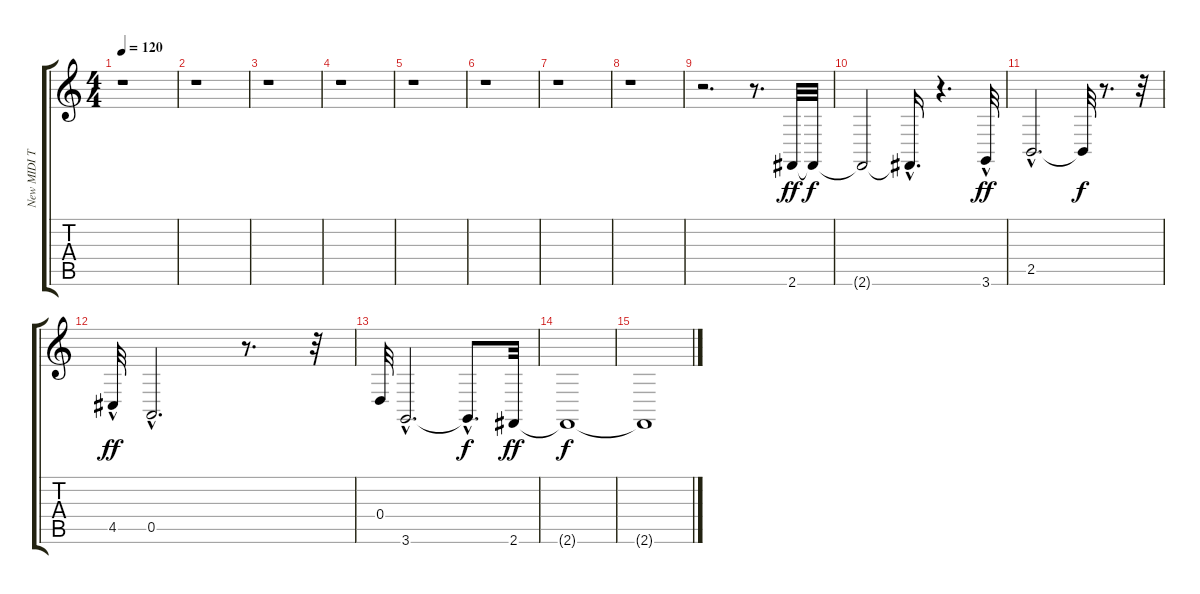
\track ("New MIDI Track" "New MIDI T") {instrument trumpet}
\staff {score tabs}
\tuning (E4 B3 G3 D3 A2 E2) {hide}
\ts (4 4)
\tempo 120
\clef g2
\ks c
r.1{dy ff} |
r.1 |
r.1 |
r.1 |
r.1 |
r.1 |
r.1 |
r.1 |
r.2{d} r.8{d} 2.6.32 2.6{t}.32{dy f} |
2.6{t}.2 2.6{hac t}.16{d} r.4{d} 3.6{hac}.32{dy ff} |
2.5{hac}.2{d} 2.5{t}.32{dy f} r.8{d} r.32 |
4.5{hac}.32{dy ff} 0.5{hac}.2{d} r.8{d} r.32 |
0.4.32 3.6{hac}.2{d} 3.6{hac t}.8{d dy f} 2.6.32{dy ff} |
2.6{t}.1{dy f} |
2.6{t}.1
